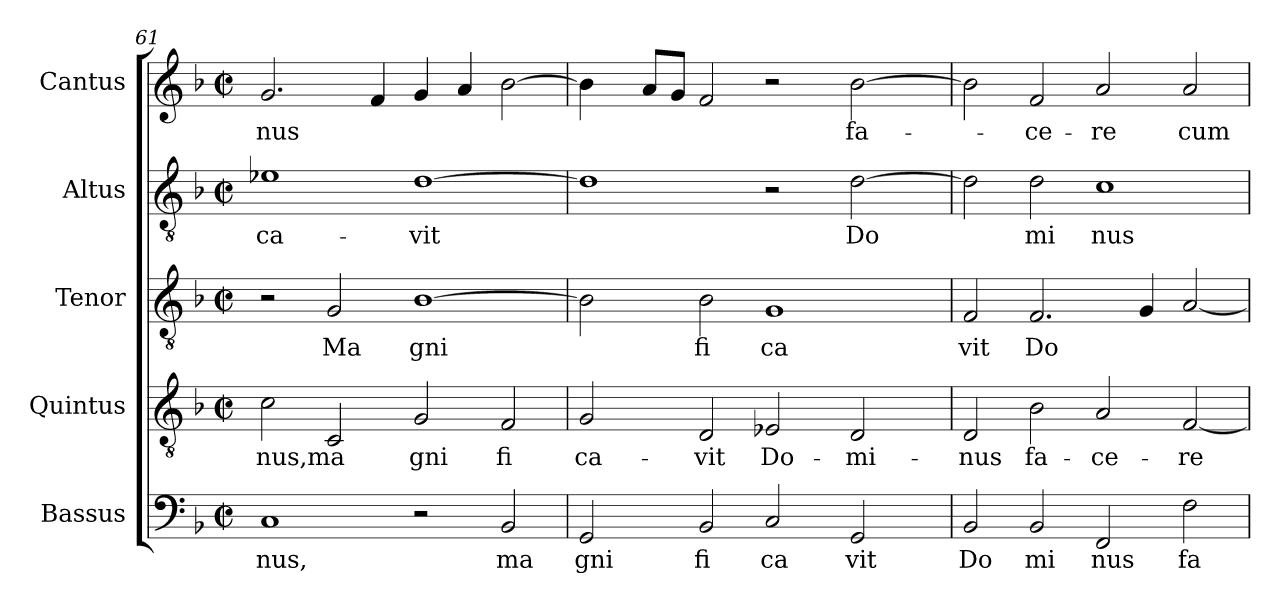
**kern	**text	**kern	**text	**kern	**text	**kern	**text	**kern	**text
*part5	*part5	*part4	*part4	*part3	*part3	*part2	*part2	*part1	*part1
*staff5	*staff5	*staff4	*staff4	*staff3	*staff3	*staff2	*staff2	*staff1	*staff1
*I"Bassus	*	*I"Quintus	*	*I"Tenor	*	*I"Altus	*	*I"Cantus	*
*clefF4	*	*clefGv2	*	*clefGv2	*	*clefGv2	*	*clefG2	*
*k[b-]	*	*k[b-]	*	*k[b-]	*	*k[b-]	*	*k[b-]	*
*F:	*	*F:	*	*F:	*	*F:	*	*F:	*
*M2/2	*	*M2/2	*	*M2/2	*	*M2/2	*	*M2/2	*
*met(c|)	*	*met(c|)	*	*met(c|)	*	*met(c|)	*	*met(c|)	*
=61	=61	=61	=61	=61	=61	=61	=61	=61	=61
!	!LO:LY:b:cj	!	!LO:LY:b:cj	!	!	!	!LO:LY:b:cj	!	!LO:LY:b
1C	nus,	2c\	nus,ma	2r	.	1e-X	-ca-	2.g/	nus
!	!	!	!	!	!LO:LY:b:cj	!	!	!	!
.	.	2C/	.	2G/	Ma	.	.	.	.
.	.	.	.	.	.	.	.	4f/	.
!	!	!	!LO:LY:b:cj	!	!LO:LY:b:cj	!	!LO:LY:b:cj	!	!
2r	.	2G/	gni	[<1B-	gni	[<1d	-vit	4g/	.
.	.	.	.	.	.	.	.	4a/	.
!	!LO:LY:b:cj	!	!LO:LY:b:cj	!	!	!	!	!	!
2BB-/	ma	2F/	fi	.	.	.	.	[>2b-\	.
!!LO:LB:g=z
=62	=62	=62	=62	=62	=62	=62	=62	=62	=62
!	!LO:LY:b:cj	!	!LO:LY:b:cj	!	!	!	!	!	!
*	*	*	*	*^	*	*	*	*	*
2GG/	gni	2G/	ca-	2B-\]	8ryy	.	1d]	.	4b-\]	.
.	.	.	.	.	64ryy	.	.	.	.	.
.	.	.	.	.	1ryy	.	.	.	.	.
.	.	.	.	.	.	.	.	.	8a/L	.
.	.	.	.	.	.	.	.	.	8g/J	.
!	!LO:LY:b:cj	!	!LO:LY:b:cj	!	!	!LO:LY:b:cj	!	!	!	!
2BB-/	fi	2D/	-vit	2B-\	.	fi	.	.	2f/	.
!	!LO:LY:b:cj	!	!LO:LY:b:cj	!	!	!LO:LY:b:cj	!	!	!	!
2C/	ca	2E-X/	Do-	1G	.	ca	2r	.	2r	.
.	.	.	.	.	2ryy	.	.	.	.	.
!	!LO:LY:b:cj	!	!LO:LY:b:cj	!	!	!	!	!LO:LY:b	!	!LO:LY:b:cj
2GG/	vit	2D/	-mi-	.	.	.	[>2d\	Do	[>2b-\	fa-
.	.	.	.	.	4ryy	.	.	.	.	.
.	.	.	.	.	16..ryy	.	.	.	.	.
=63	=63	=63	=63	=63	=63	=63	=63	=63	=63	=63
!	!LO:LY:b:cj	!	!LO:LY:b:cj	!	!	!LO:LY:b:cj	!	!	!	!
*	*	*	*	*v	*v	*	*	*	*	*
2BB-/	Do	2D/	-nus	2F/	vit	2d\]	.	2b-\]	.
!	!LO:LY:b:cj	!	!LO:LY:b:cj	!	!LO:LY:b	!	!LO:LY:b:cj	!	!LO:LY:b:cj
2BB-/	mi	2B-\	fa-	2.F/	Do	2d\	mi	2f/	-ce-
!	!LO:LY:b:cj	!	!LO:LY:b:cj	!	!	!	!LO:LY:b:cj	!	!LO:LY:b:cj
2FF/	nus	2A/	-ce-	.	.	1c	nus	2a/	-re
.	.	.	.	4G/	.	.	.	.	.
!	!LO:LY:b:cj	!	!LO:LY:b:cj	!	!	!	!	!	!LO:LY:b:cj
2F\	fa	[<2F/	-re	[<2A/	.	.	.	2a/	cum
=	=	=	=	=	=	=	=	=	=
*-	*-	*-	*-	*-	*-	*-	*-	*-	*-
